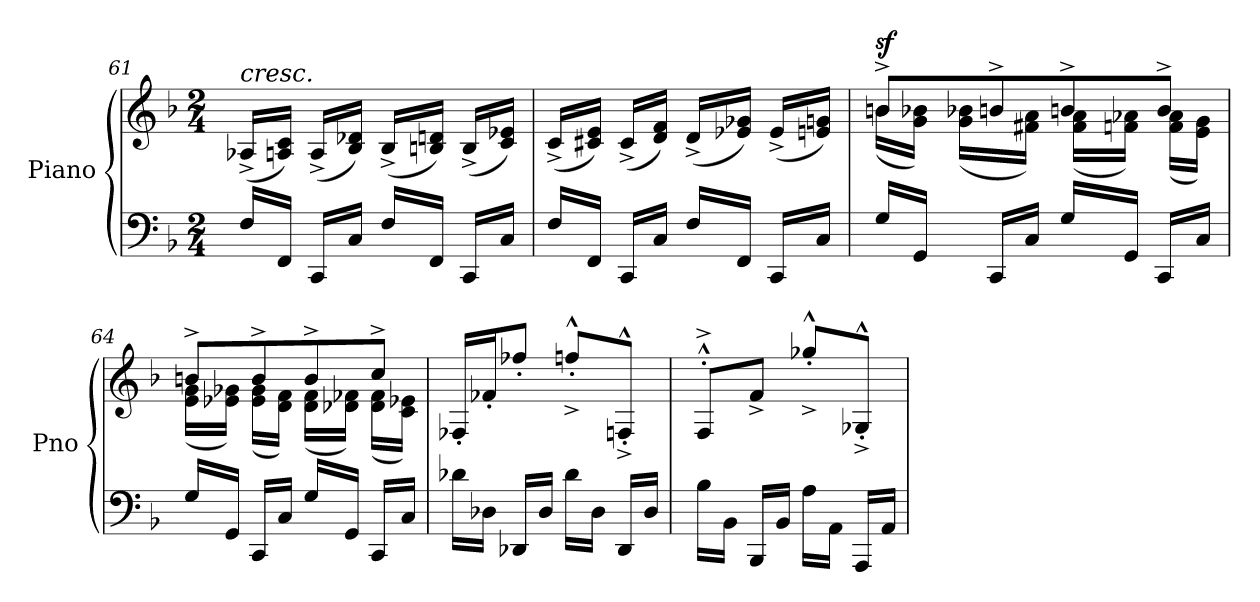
**kern	**kern	**dynam
*part1	*part1	*part1
*staff2	*staff1	*staff1/2
*I"Piano	*	*
*I'Pno	*	*
*clefF4	*clefG2	*
*k[b-]	*k[b-]	*
*M2/4	*M2/4	*
=61	=61	=61
!	!LO:TX:a:i:t=cresc.	!
16F/LL	(16A-X^/LL	.
16FF/JJ	16An/ 16c/JJ)	.
16CC/LL	(16A^/LL	.
16C/JJ	16B-/ 16d-X/JJ)	.
16F/LL	(16B-^/LL	.
16FF/JJ	16Bn/ 16dn/JJ)	.
16CC/LL	(16B^/LL	.
16C/JJ	16c/ 16e-X/JJ)	.
=62	=62	=62
16F/LL	(16c^/LL	.
16FF/JJ	16c#X/ 16e/JJ)	.
16CC/LL	(16c#^/LL	.
16C/JJ	16d/ 16f/JJ)	.
16F/LL	(16d^/LL	.
16FF/JJ	16e-X/ 16g-X/JJ)	.
16CC/LL	(16e-^/LL	.
16C/JJ	16en/ 16gn/JJ)	.
!!LO:LB:g=z
=63	=63	=63
*	*^	*
!	!	!	!LO:DY:a
16G/LL	8bn^/L	(16b\LL	sf
16GG/JJ	.	16g\ 16b-X\JJ)	.
16CC/LL	8bn^/	(16g\ 16b-X\LL	.
16C/JJ	.	16f#X\ 16a\JJ)	.
16G/LL	8bn^/	(16f#\ 16a\LL	.
16GG/JJ	.	16fn\ 16a-X\JJ)	.
16CC/LL	8b^/J	(16f\ 16a-\LL	.
16C/JJ	.	16e\ 16g\JJ)	.
=64	=64	=64	=64
16G/LL	8bn^/L	(16e\ 16g\LL	.
16GG/JJ	.	16e-X\ 16g-X\JJ)	.
16CC/LL	8b^/	(16e-\ 16g-\LL	.
16C/JJ	.	16d\ 16f\JJ)	.
16G/LL	8b^/	(16d\ 16f\LL	.
16GG/JJ	.	16d-X\ 16f-X\JJ)	.
16CC/LL	8cc^/J	(16d-\ 16f-\LL	.
16C/JJ	.	16c\ 16e-X\JJ)	.
*	*v	*v	*
=65	=65	=65
16d-X\LL	16F-X'/LL	.
16D-X\JJ	16f-X'/J	.
16DD-X/LL	8ff-X'/J	.
16D-/JJ	.	.
16d-\LL	8ffn'^^^/L	.
16D-\JJ	.	.
16DD-/LL	8Fn'^^^/J	.
16D-/JJ	.	.
!!LO:LB:g=z
=66	=66	=66
*	*^	*
16B-\LL	8F'^^^/L	8g-X!yy	.
16BB-\JJ	.	.	.
16BBB-/LL	8f^/J	4.ryy	.
16BB-/JJ	.	.	.
16A\LL	8gg-X'^^^/L	.	.
16AA\JJ	.	.	.
16AAA/LL	8G-X'^^^/J	.	.
16AA/JJ	.	.	.
*	*v	*v	*
=	=	=
*-	*-	*-
